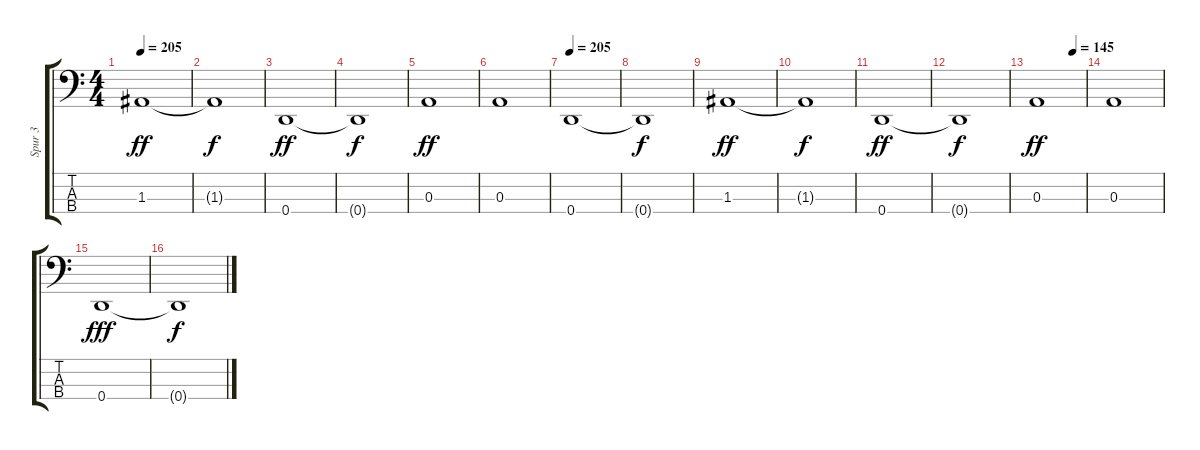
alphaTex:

\track ("Spur 3" "Spur 3") {instrument electricbassfinger}
\staff {score tabs}
\tuning (G2 D2 A1 D1) {hide}
\ts (4 4)
\tempo 205
\clef f4
\ks c
1.3.1{dy ff} |
1.3{t}.1{dy f} |
0.4.1{dy ff} |
0.4{t}.1{dy f} |
0.3.1{dy ff} |
0.3.1 |
\tempo 205
0.4.1 |
0.4{t}.1{dy f} |
1.3.1{dy ff} |
1.3{t}.1{dy f} |
0.4.1{dy ff} |
0.4{t}.1{dy f} |
\tempo (145 0.75)
0.3.1{dy ff} |
0.3.1 |
0.4.1{dy fff} |
0.4{t}.1{dy f}
